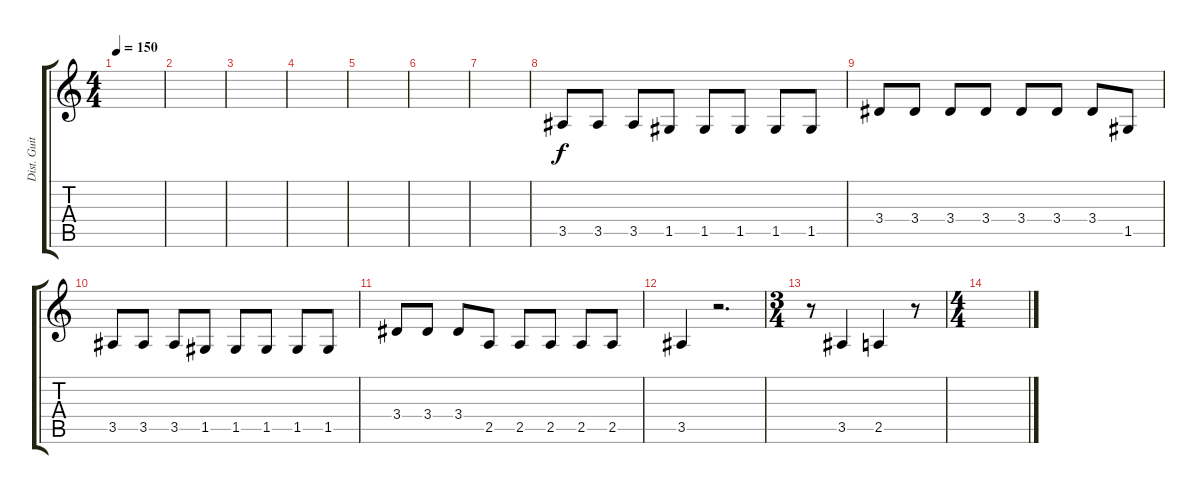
\track ("Dist. Guitar" "Dist. Guit") {instrument distortionguitar}
\staff {score tabs}
\tuning (D4 A3 F3 C3 G2 D2) {hide}
\ts (4 4)
\tempo 150
\clef g2
\ks c
|
|
|
|
|
|
|
3.5.8{volume 12 instrument distortionguitar} 3.5.8 3.5.8 1.5.8 1.5.8 1.5.8 1.5.8 1.5.8 |
3.4.8 3.4.8 3.4.8 3.4.8 3.4.8 3.4.8 3.4.8 1.5.8 |
3.5.8 3.5.8 3.5.8 1.5.8 1.5.8 1.5.8 1.5.8 1.5.8 |
3.4.8 3.4.8 3.4.8 2.5.8 2.5.8 2.5.8 2.5.8 2.5.8 |
3.5.4{volume 8} r.2{d} |
\ts (3 4)
r.8 3.5.4 2.5.4 r.8 |
\ts (4 4)
